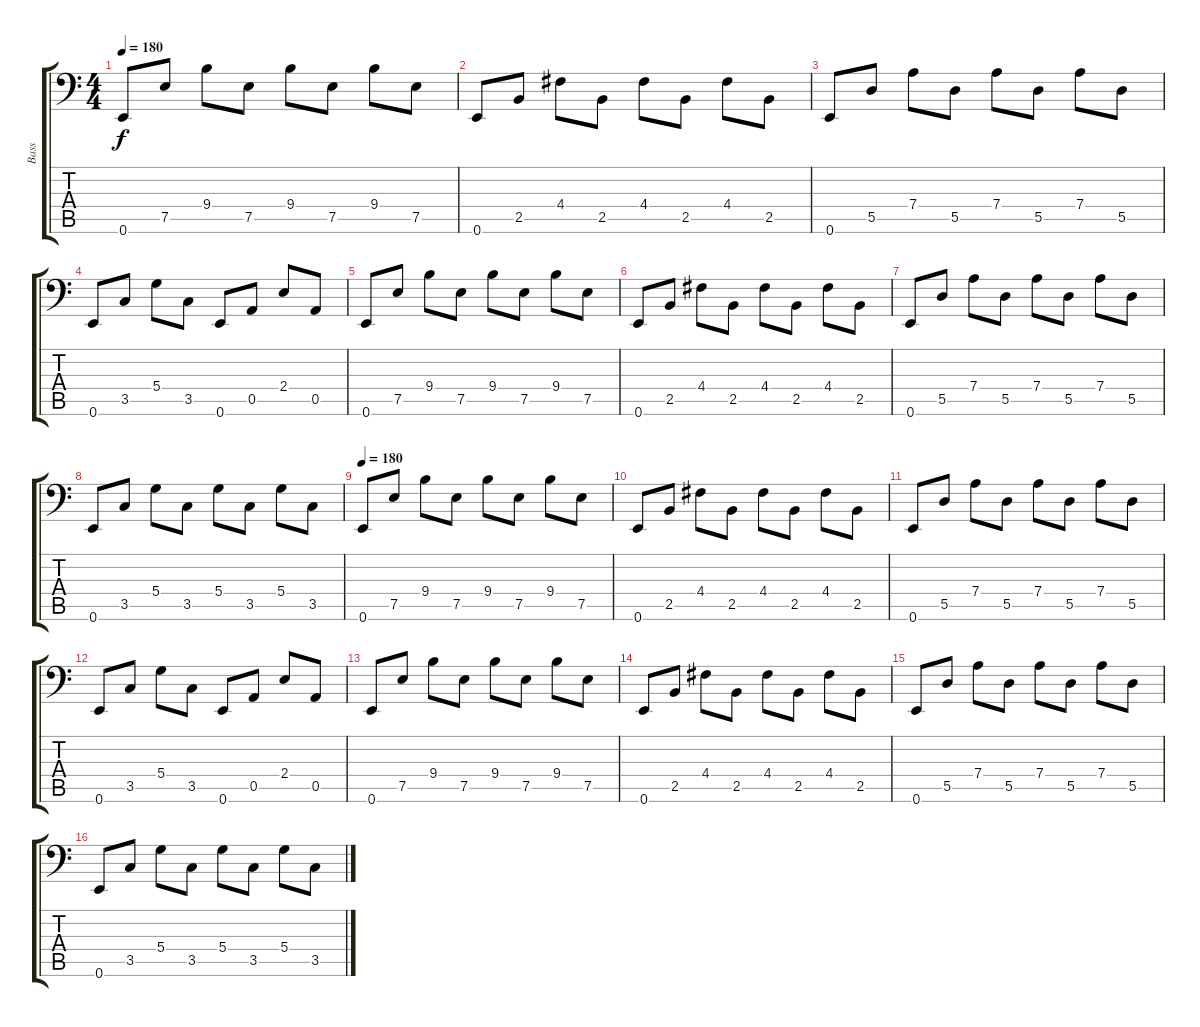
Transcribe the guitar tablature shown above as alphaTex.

\track ("Bass" "Bass") {instrument electricbassfinger}
\staff {score tabs}
\tuning (E3 B2 G2 D2 A1 E1) {hide}
\ts (4 4)
\tempo 180
\clef f4
\ks c
0.6.8{dy f} 7.5.8 9.4.8 7.5.8 9.4.8 7.5.8 9.4.8 7.5.8 |
0.6.8 2.5.8 4.4.8 2.5.8 4.4.8 2.5.8 4.4.8 2.5.8 |
0.6.8 5.5.8 7.4.8 5.5.8 7.4.8 5.5.8 7.4.8 5.5.8 |
0.6.8 3.5.8 5.4.8 3.5.8 0.6.8 0.5.8 2.4.8 0.5.8 |
0.6.8 7.5.8 9.4.8 7.5.8 9.4.8 7.5.8 9.4.8 7.5.8 |
0.6.8 2.5.8 4.4.8 2.5.8 4.4.8 2.5.8 4.4.8 2.5.8 |
0.6.8 5.5.8 7.4.8 5.5.8 7.4.8 5.5.8 7.4.8 5.5.8 |
0.6.8 3.5.8 5.4.8 3.5.8 5.4.8 3.5.8 5.4.8 3.5.8 |
\tempo 180
0.6.8 7.5.8 9.4.8 7.5.8 9.4.8 7.5.8 9.4.8 7.5.8 |
0.6.8 2.5.8 4.4.8 2.5.8 4.4.8 2.5.8 4.4.8 2.5.8 |
0.6.8 5.5.8 7.4.8 5.5.8 7.4.8 5.5.8 7.4.8 5.5.8 |
0.6.8 3.5.8 5.4.8 3.5.8 0.6.8 0.5.8 2.4.8 0.5.8 |
0.6.8 7.5.8 9.4.8 7.5.8 9.4.8 7.5.8 9.4.8 7.5.8 |
0.6.8 2.5.8 4.4.8 2.5.8 4.4.8 2.5.8 4.4.8 2.5.8 |
0.6.8 5.5.8 7.4.8 5.5.8 7.4.8 5.5.8 7.4.8 5.5.8 |
0.6.8 3.5.8 5.4.8 3.5.8 5.4.8 3.5.8 5.4.8 3.5.8
